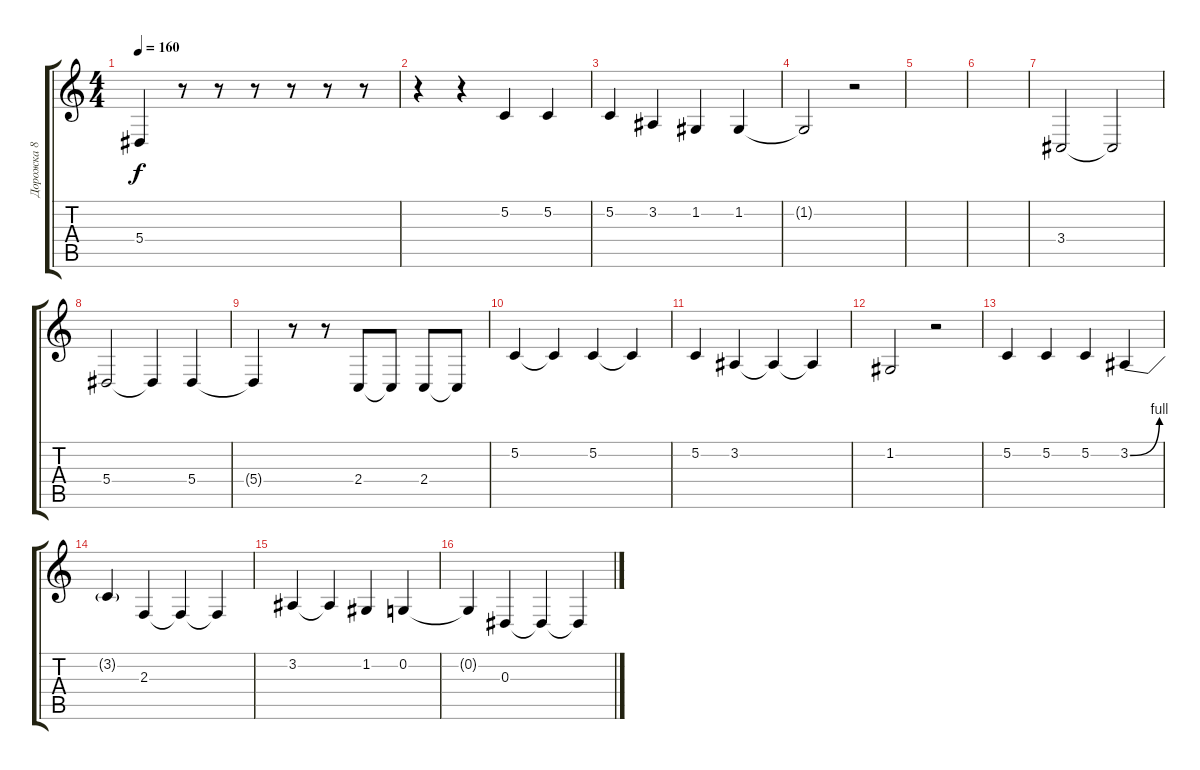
\track ("Дорожка 8" "Дорожка 8") {instrument baritonesax}
\staff {score tabs}
\tuning (C4 G3 Eb3 Bb2 F2 C2) {hide}
\ts (4 4)
\tempo 160
\clef g2
\ks c
5.4{t}.4{dy f} r.8 r.8 r.8 r.8 r.8 r.8 |
r.4 r.4 5.2.4 5.2.4 |
5.2.4 3.2.4 1.2.4 1.2.4 |
1.2{t}.2 r.2 |
|
|
3.4.2 3.4{t}.2 |
5.4.2 5.4{t}.4 5.4.4 |
5.4{t}.4 r.8 r.8 2.4.8 2.4{t}.8 2.4.8 2.4{t}.8 |
5.2.4 5.2{t}.4 5.2.4 5.2{t}.4 |
5.2.4 3.2.4 3.2{t}.4 3.2{t}.4 |
1.2.2 r.2 |
5.2.4 5.2.4 5.2.4 3.2{be (bend 0 0 60 4)}.4 |
3.2{t}.4 2.3.4 2.3{t}.4 2.3{t}.4 |
3.2.4 3.2{t}.4 1.2.4 0.2.4 |
0.2{t}.4 0.3.4 0.3{t}.4 0.3{t}.4
